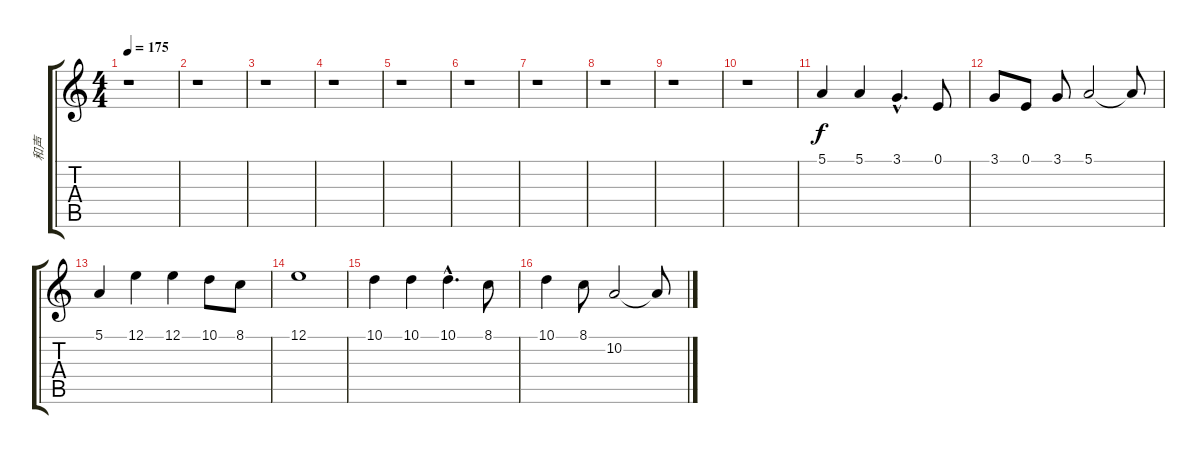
\track ("和声" "和声") {instrument brasssection}
\staff {score tabs}
\tuning (E4 B3 G3 D3 A2 E2) {hide}
\ts (4 4)
\tempo 175
\clef g2
\ks c
r.1{dy f instrument brasssection} |
r.1 |
r.1 |
r.1 |
r.1 |
r.1 |
r.1 |
r.1 |
r.1 |
r.1 |
5.1.4 5.1.4 3.1{hac}.4{d} 0.1.8 |
3.1.8 0.1.8 3.1.8 5.1.2 5.1{t}.8 |
5.1.4 12.1.4 12.1.4 10.1.8 8.1.8 |
12.1.1 |
10.1.4 10.1.4 10.1{hac}.4{d} 8.1.8 |
10.1.4 8.1.8 10.2.2 10.2{t}.8
